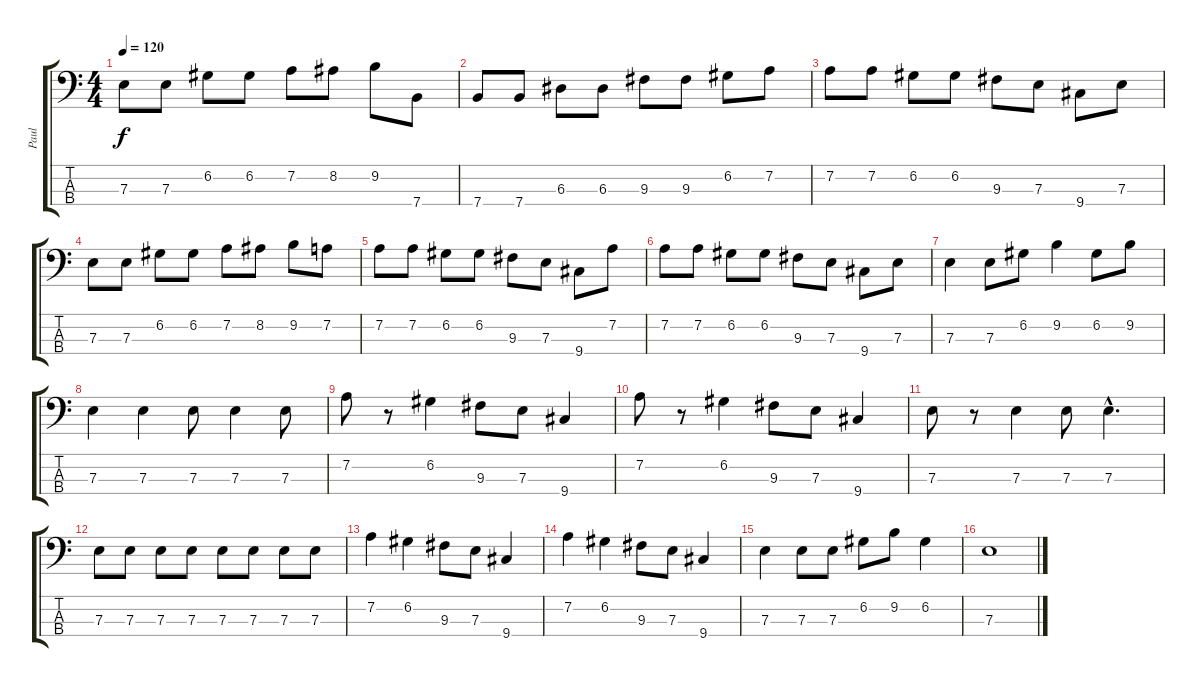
\track ("Paul" "Paul") {instrument electricbasspick}
\staff {score tabs}
\tuning (G2 D2 A1 E1) {hide}
\ts (4 4)
\tempo 120
\clef f4
\ks c
7.3.8{dy f} 7.3.8 6.2.8 6.2.8 7.2.8 8.2.8 9.2.8 7.4.8 |
7.4.8 7.4.8 6.3.8 6.3.8 9.3.8 9.3.8 6.2.8 7.2.8 |
7.2.8 7.2.8 6.2.8 6.2.8 9.3.8 7.3.8 9.4.8 7.3.8 |
7.3.8 7.3.8 6.2.8 6.2.8 7.2.8 8.2.8 9.2.8 7.2.8 |
7.2.8 7.2.8 6.2.8 6.2.8 9.3.8 7.3.8 9.4.8 7.2.8 |
7.2.8 7.2.8 6.2.8 6.2.8 9.3.8 7.3.8 9.4.8 7.3.8 |
7.3.4 7.3.8 6.2.8 9.2.4 6.2.8 9.2.8 |
7.3.4 7.3.4 7.3.8 7.3.4 7.3.8 |
7.2.8 r.8 6.2.4 9.3.8 7.3.8 9.4.4 |
7.2.8 r.8 6.2.4 9.3.8 7.3.8 9.4.4 |
7.3.8 r.8 7.3.4 7.3.8 7.3{hac}.4{d} |
7.3.8 7.3.8 7.3.8 7.3.8 7.3.8 7.3.8 7.3.8 7.3.8 |
7.2.4 6.2.4 9.3.8 7.3.8 9.4.4 |
7.2.4 6.2.4 9.3.8 7.3.8 9.4.4 |
7.3.4 7.3.8 7.3.8 6.2.8 9.2.8 6.2.4 |
7.3.1
